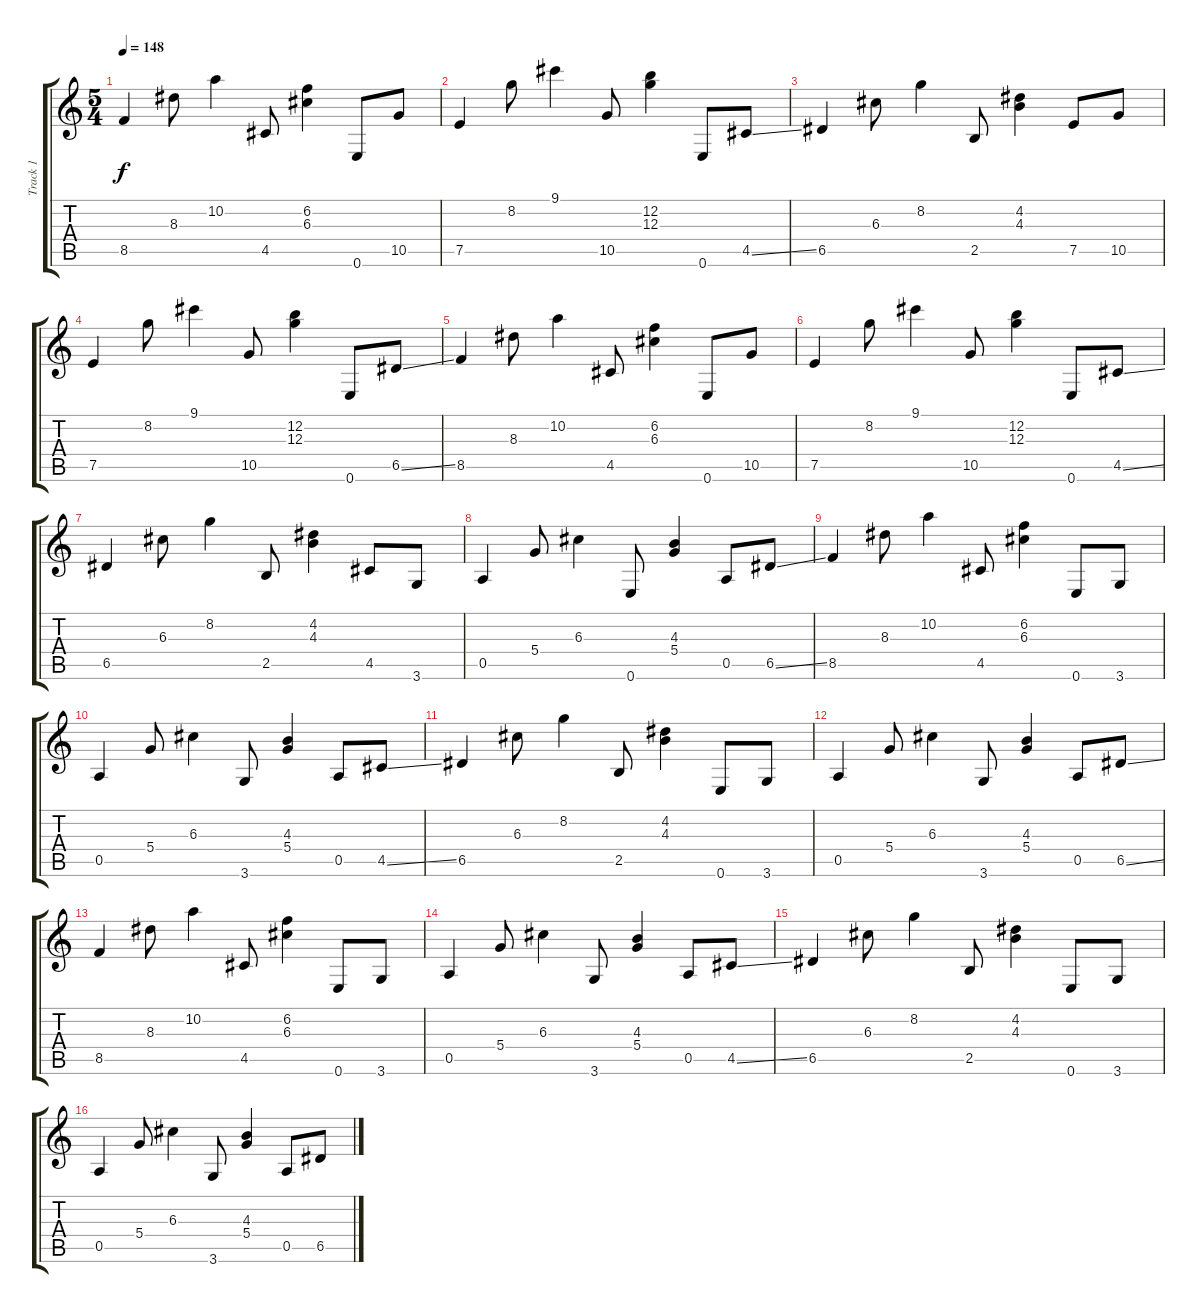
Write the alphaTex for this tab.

\track ("Track 1" "Track 1") {instrument distortionguitar}
\staff {score tabs}
\tuning (E4 B3 G3 D3 A2 E2) {hide}
\ts (5 4)
\tempo 148
\clef g2
\ks c
8.5.4{dy f} 8.3.8 10.2.4 4.5.8 (6.2 6.3).4 0.6.8 10.5.8 |
7.5.4 8.2.8 9.1.4 10.5.8 (12.2 12.3).4 0.6.8 4.5{ss}.8 |
6.5.4 6.3.8 8.2.4 2.5.8 (4.2 4.3).4 7.5.8 10.5.8 |
7.5.4 8.2.8 9.1.4 10.5.8 (12.2 12.3).4 0.6.8 6.5{ss}.8 |
8.5.4 8.3.8 10.2.4 4.5.8 (6.2 6.3).4 0.6.8 10.5.8 |
7.5.4 8.2.8 9.1.4 10.5.8 (12.2 12.3).4 0.6.8 4.5{ss}.8 |
6.5.4 6.3.8 8.2.4 2.5.8 (4.2 4.3).4 4.5.8 3.6.8 |
0.5.4 5.4.8 6.3.4 0.6.8 (4.3 5.4).4 0.5.8 6.5{ss}.8 |
8.5.4 8.3.8 10.2.4 4.5.8 (6.2 6.3).4 0.6.8 3.6.8 |
0.5.4 5.4.8 6.3.4 3.6.8 (4.3 5.4).4 0.5.8 4.5{ss}.8 |
6.5.4 6.3.8 8.2.4 2.5.8 (4.2 4.3).4 0.6.8 3.6.8 |
0.5.4 5.4.8 6.3.4 3.6.8 (4.3 5.4).4 0.5.8 6.5{ss}.8 |
8.5.4 8.3.8 10.2.4 4.5.8 (6.2 6.3).4 0.6.8 3.6.8 |
0.5.4 5.4.8 6.3.4 3.6.8 (4.3 5.4).4 0.5.8 4.5{ss}.8 |
6.5.4 6.3.8 8.2.4 2.5.8 (4.2 4.3).4 0.6.8 3.6.8 |
0.5.4 5.4.8 6.3.4 3.6.8 (4.3 5.4).4 0.5.8 6.5{ss}.8
